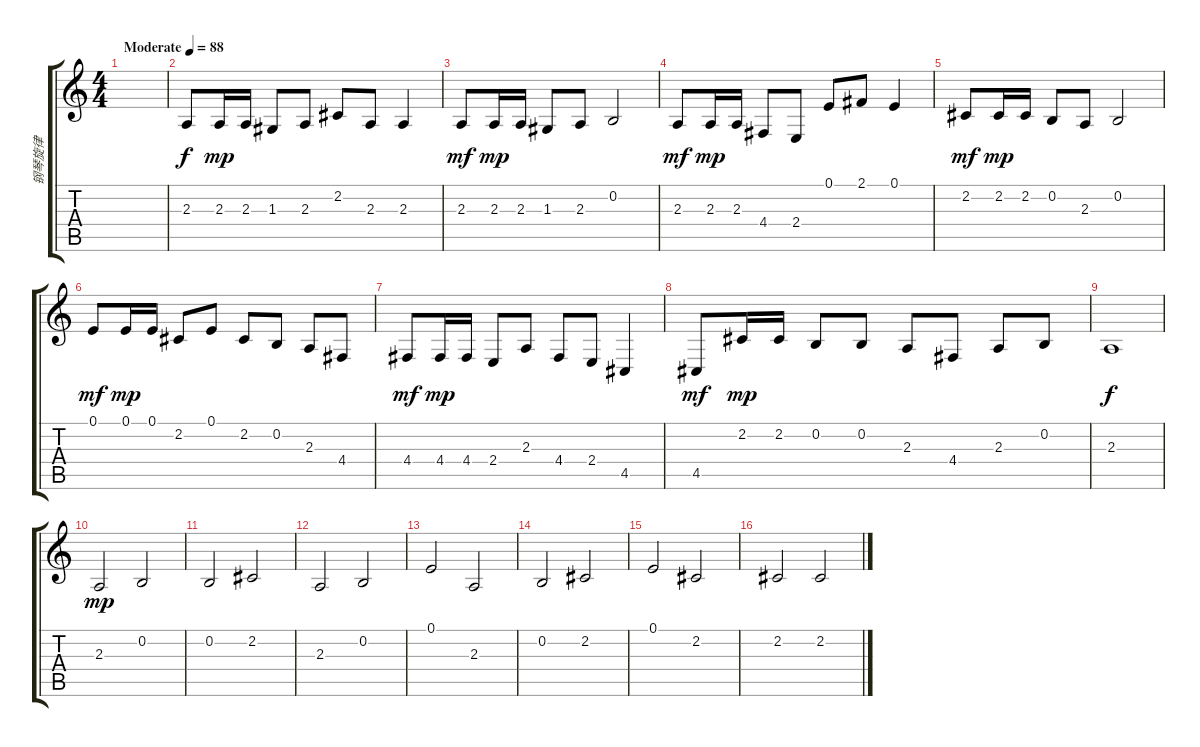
\track ("钢琴旋律" "钢琴旋律") {instrument acousticgrandpiano}
\staff {score tabs}
\tuning (E4 B3 G3 D3 A2 E2) {hide}
\ts (4 4)
\tempo (88 "Moderate")
\clef g2
\ks c
|
2.3.8 2.3.16{dy mp} 2.3.16 1.3.8 2.3.8 2.2.8 2.3.8 2.3.4 |
2.3.8{dy mf} 2.3.16{dy mp} 2.3.16 1.3.8 2.3.8 0.2.2 |
2.3.8{dy mf} 2.3.16{dy mp} 2.3.16 4.4.8 2.4.8 0.1.8 2.1.8 0.1.4 |
2.2.8{dy mf} 2.2.16{dy mp} 2.2.16 0.2.8 2.3.8 0.2.2 |
0.1.8{dy mf} 0.1.16{dy mp} 0.1.16 2.2.8 0.1.8 2.2.8 0.2.8 2.3.8 4.4.8 |
4.4.8{dy mf} 4.4.16{dy mp} 4.4.16 2.4.8 2.3.8 4.4.8 2.4.8 4.5.4 |
4.5.8{dy mf} 2.2.16{dy mp} 2.2.16 0.2.8 0.2.8 2.3.8 4.4.8 2.3.8 0.2.8 |
2.3.1{dy f} |
2.3.2{dy mp} 0.2.2 |
0.2.2 2.2.2 |
2.3.2 0.2.2 |
0.1.2 2.3.2 |
0.2.2 2.2.2 |
0.1.2 2.2.2 |
2.2.2 2.2.2
